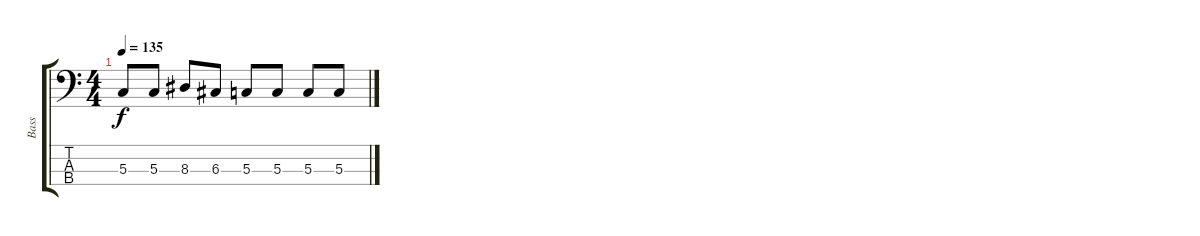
\track ("Bass" "Bass") {instrument electricbasspick}
\staff {score tabs}
\tuning (F2 C2 G1 C1) {hide}
\ts (4 4)
\tempo 135
\clef f4
\ks c
5.3.8{dy f} 5.3.8 8.3.8 6.3.8 5.3.8 5.3.8 5.3.8 5.3.8
